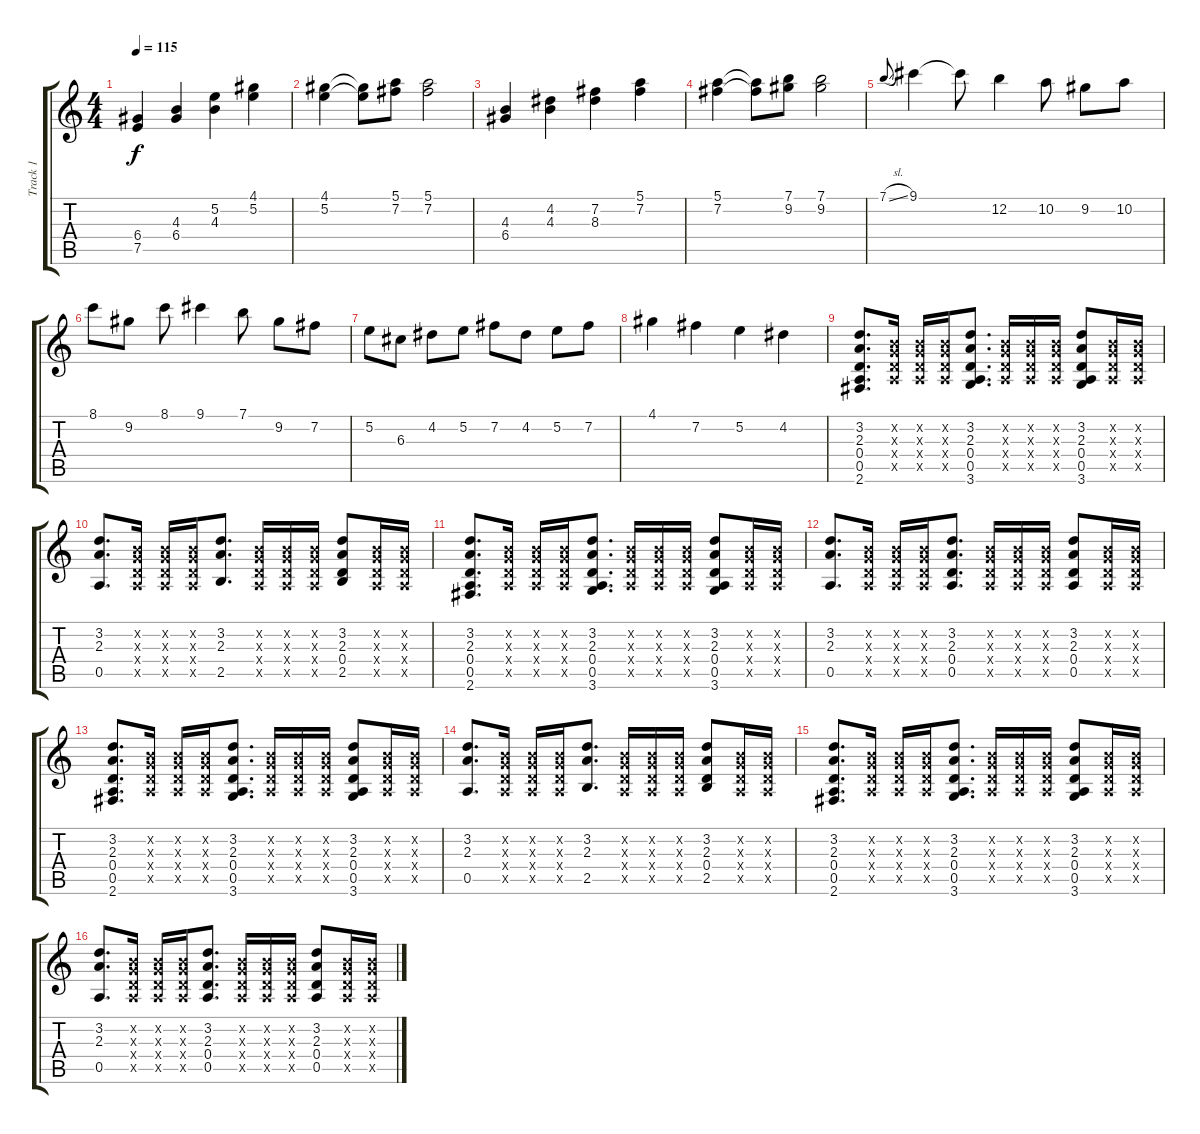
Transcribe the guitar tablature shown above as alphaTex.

\track ("Track 1" "Track 1") {instrument acousticguitarsteel}
\staff {score tabs}
\tuning (E4 B3 G3 D3 A2 E2) {hide}
\ts (4 4)
\tempo 115
\clef g2
\ks c
(6.4 7.5).4{dy f} (4.3 6.4).4 (5.2 4.3).4 (4.1 5.2).4 |
(4.1 5.2).4 (4.1{t} 5.2{t}).8 (5.1 7.2).8 (5.1 7.2).2 |
(4.3 6.4).4 (4.2 4.3).4 (7.2 8.3).4 (5.1 7.2).4 |
(5.1 7.2).4 (5.1{t} 7.2{t}).8 (7.1 9.2).8 (7.1 9.2).2 |
7.1{sl}.8{gr onbeat} 9.1.4 9.1{t}.8 12.2.4 10.2.8 9.2.8 10.2.8 |
8.1.8 9.2.8 8.1.8 9.1.4 7.1.8 9.2.8 7.2.8 |
5.2.8 6.3.8 4.2.8 5.2.8 7.2.8 4.2.8 5.2.8 7.2.8 |
4.1.4 7.2.4 5.2.4 4.2.4 |
(3.2 2.3 0.4 0.5 2.6).8{d} (0.2{x} 0.3{x} 0.4{x} 0.5{x}).16 (0.2{x} 0.3{x} 0.4{x} 0.5{x}).16 (0.2{x} 0.3{x} 0.4{x} 0.5{x}).16 (3.2 2.3 0.4 0.5 3.6).8{d} (0.2{x} 0.3{x} 0.4{x} 0.5{x}).16 (0.2{x} 0.3{x} 0.4{x} 0.5{x}).16 (0.2{x} 0.3{x} 0.4{x} 0.5{x}).16 (3.2 2.3 0.4 0.5 3.6).8 (0.2{x} 0.3{x} 0.4{x} 0.5{x}).16 (0.2{x} 0.3{x} 0.4{x} 0.5{x}).16 |
(3.2 2.3 0.5).8{d} (0.2{x} 0.3{x} 0.4{x} 0.5{x}).16 (0.2{x} 0.3{x} 0.4{x} 0.5{x}).16 (0.2{x} 0.3{x} 0.4{x} 0.5{x}).16 (3.2 2.3 2.5).8{d} (0.2{x} 0.3{x} 0.4{x} 0.5{x}).16 (0.2{x} 0.3{x} 0.4{x} 0.5{x}).16 (0.2{x} 0.3{x} 0.4{x} 0.5{x}).16 (3.2 2.3 0.4 2.5).8 (0.2{x} 0.3{x} 0.4{x} 0.5{x}).16 (0.2{x} 0.3{x} 0.4{x} 0.5{x}).16 |
(3.2 2.3 0.4 0.5 2.6).8{d} (0.2{x} 0.3{x} 0.4{x} 0.5{x}).16 (0.2{x} 0.3{x} 0.4{x} 0.5{x}).16 (0.2{x} 0.3{x} 0.4{x} 0.5{x}).16 (3.2 2.3 0.4 0.5 3.6).8{d} (0.2{x} 0.3{x} 0.4{x} 0.5{x}).16 (0.2{x} 0.3{x} 0.4{x} 0.5{x}).16 (0.2{x} 0.3{x} 0.4{x} 0.5{x}).16 (3.2 2.3 0.4 0.5 3.6).8 (0.2{x} 0.3{x} 0.4{x} 0.5{x}).16 (0.2{x} 0.3{x} 0.4{x} 0.5{x}).16 |
(3.2 2.3 0.5).8{d} (0.2{x} 0.3{x} 0.4{x} 0.5{x}).16 (0.2{x} 0.3{x} 0.4{x} 0.5{x}).16 (0.2{x} 0.3{x} 0.4{x} 0.5{x}).16 (3.2 2.3 0.4 0.5).8{d} (0.2{x} 0.3{x} 0.4{x} 0.5{x}).16 (0.2{x} 0.3{x} 0.4{x} 0.5{x}).16 (0.2{x} 0.3{x} 0.4{x} 0.5{x}).16 (3.2 2.3 0.4 0.5).8 (0.2{x} 0.3{x} 0.4{x} 0.5{x}).16 (0.2{x} 0.3{x} 0.4{x} 0.5{x}).16 |
(3.2 2.3 0.4 0.5 2.6).8{d} (0.2{x} 0.3{x} 0.4{x} 0.5{x}).16 (0.2{x} 0.3{x} 0.4{x} 0.5{x}).16 (0.2{x} 0.3{x} 0.4{x} 0.5{x}).16 (3.2 2.3 0.4 0.5 3.6).8{d} (0.2{x} 0.3{x} 0.4{x} 0.5{x}).16 (0.2{x} 0.3{x} 0.4{x} 0.5{x}).16 (0.2{x} 0.3{x} 0.4{x} 0.5{x}).16 (3.2 2.3 0.4 0.5 3.6).8 (0.2{x} 0.3{x} 0.4{x} 0.5{x}).16 (0.2{x} 0.3{x} 0.4{x} 0.5{x}).16 |
(3.2 2.3 0.5).8{d} (0.2{x} 0.3{x} 0.4{x} 0.5{x}).16 (0.2{x} 0.3{x} 0.4{x} 0.5{x}).16 (0.2{x} 0.3{x} 0.4{x} 0.5{x}).16 (3.2 2.3 2.5).8{d} (0.2{x} 0.3{x} 0.4{x} 0.5{x}).16 (0.2{x} 0.3{x} 0.4{x} 0.5{x}).16 (0.2{x} 0.3{x} 0.4{x} 0.5{x}).16 (3.2 2.3 0.4 2.5).8 (0.2{x} 0.3{x} 0.4{x} 0.5{x}).16 (0.2{x} 0.3{x} 0.4{x} 0.5{x}).16 |
(3.2 2.3 0.4 0.5 2.6).8{d} (0.2{x} 0.3{x} 0.4{x} 0.5{x}).16 (0.2{x} 0.3{x} 0.4{x} 0.5{x}).16 (0.2{x} 0.3{x} 0.4{x} 0.5{x}).16 (3.2 2.3 0.4 0.5 3.6).8{d} (0.2{x} 0.3{x} 0.4{x} 0.5{x}).16 (0.2{x} 0.3{x} 0.4{x} 0.5{x}).16 (0.2{x} 0.3{x} 0.4{x} 0.5{x}).16 (3.2 2.3 0.4 0.5 3.6).8 (0.2{x} 0.3{x} 0.4{x} 0.5{x}).16 (0.2{x} 0.3{x} 0.4{x} 0.5{x}).16 |
(3.2 2.3 0.5).8{d} (0.2{x} 0.3{x} 0.4{x} 0.5{x}).16 (0.2{x} 0.3{x} 0.4{x} 0.5{x}).16 (0.2{x} 0.3{x} 0.4{x} 0.5{x}).16 (3.2 2.3 0.4 0.5).8{d} (0.2{x} 0.3{x} 0.4{x} 0.5{x}).16 (0.2{x} 0.3{x} 0.4{x} 0.5{x}).16 (0.2{x} 0.3{x} 0.4{x} 0.5{x}).16 (3.2 2.3 0.4 0.5).8 (0.2{x} 0.3{x} 0.4{x} 0.5{x}).16 (0.2{x} 0.3{x} 0.4{x} 0.5{x}).16
